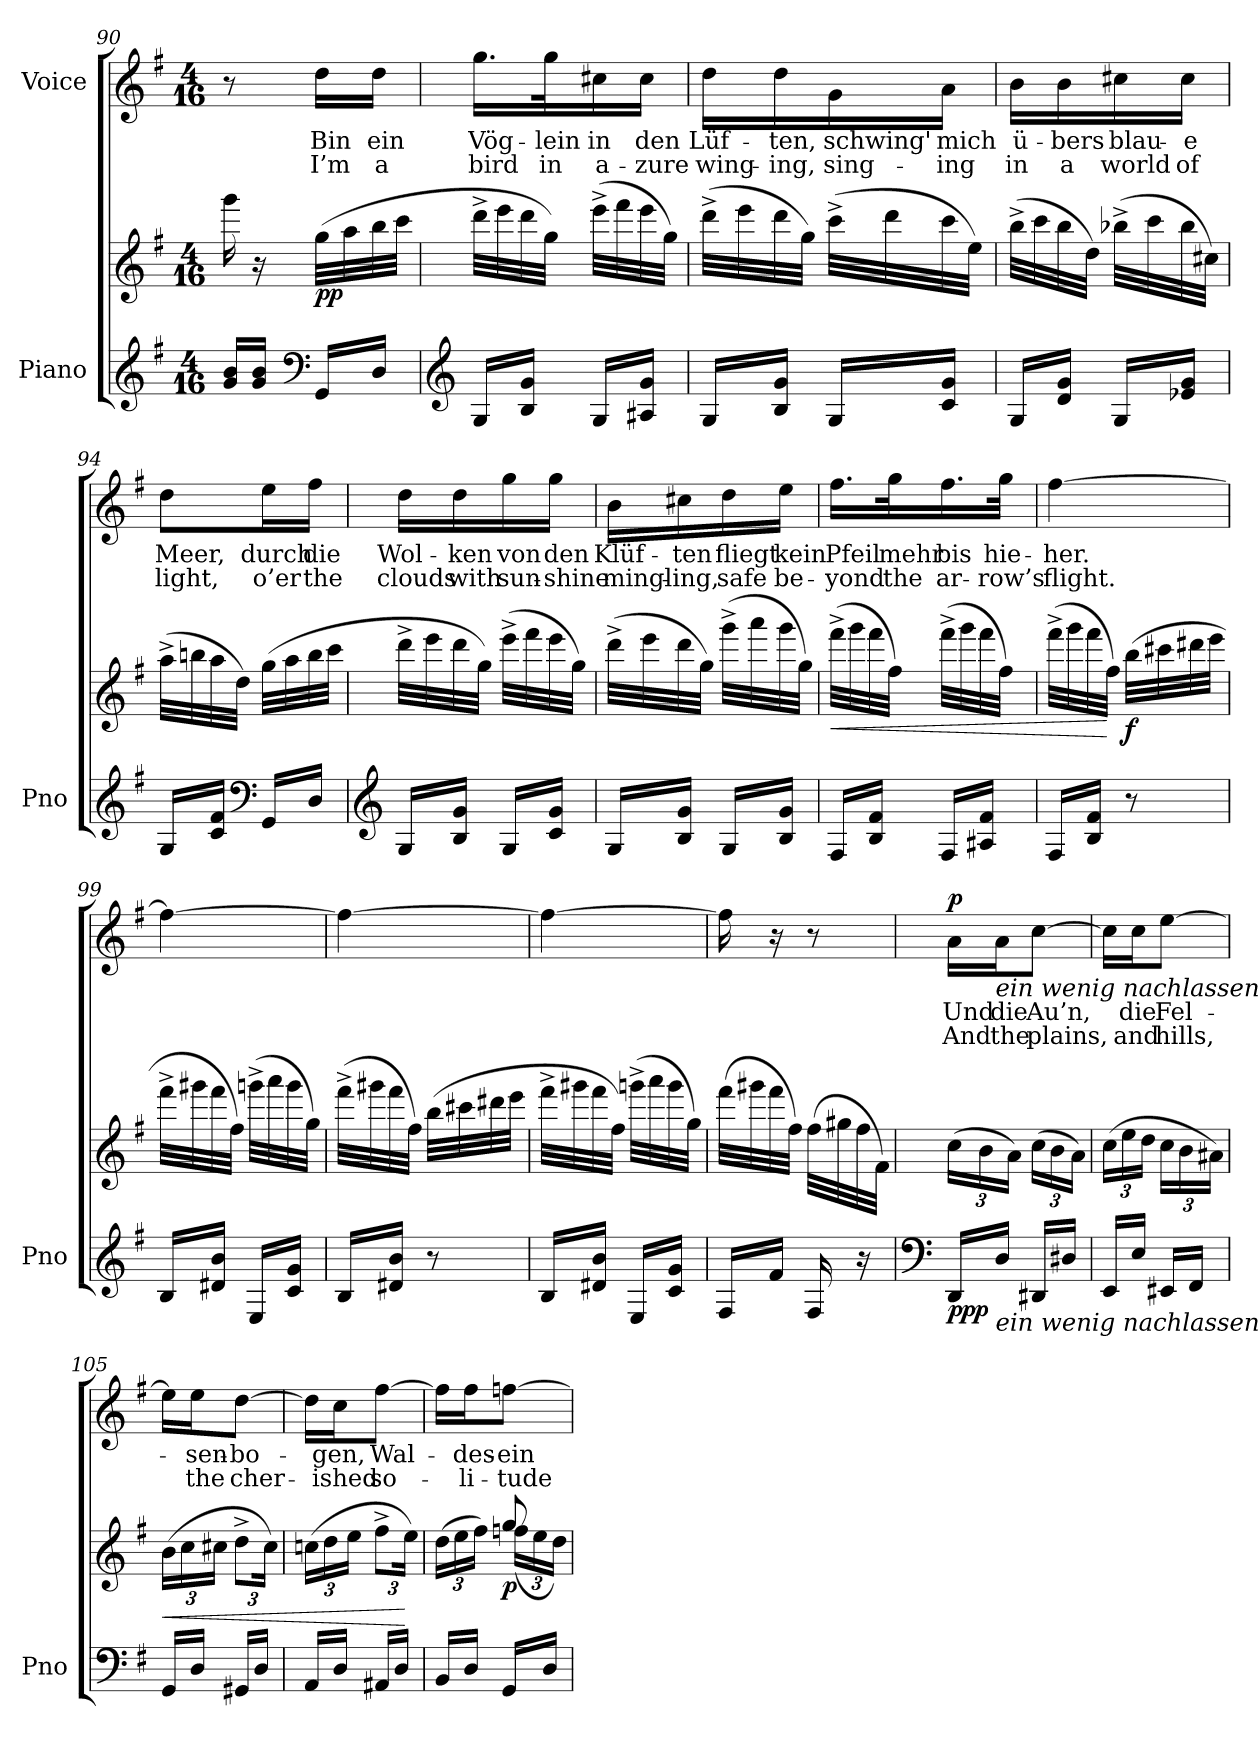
**kern	**kern	**dynam	**kern	**text	**text	**dynam
*part2	*part2	*part2	*part1	*part1	*part1	*part1
*staff3	*staff2	*staff2/3	*staff1	*staff1	*staff1	*staff1
*I"Piano	*	*	*I"Voice	*	*	*
*I'Pno	*	*	*	*	*	*
*clefG2	*clefG2	*	*clefG2	*	*	*
*k[f#]	*k[f#]	*	*k[f#]	*	*	*
*M4/16	*M4/16	*	*M4/16	*	*	*
=90	=90	=90	=90	=90	=90	=90
16g/ 16b/LL	16ggg\	.	8r	.	.	.
16g/ 16b/JJ	16r	.	.	.	.	.
*clefF4	*	*	*	*	*	*
!	!	!LO:DY:b	!	!LO:LY:b	!LO:LY:b	!
16GG/LL	(32gg\LLL	pp	16dd\LL	Bin	I’m	.
.	32aa\	.	.	.	.	.
!	!	!	!	!LO:LY:b	!LO:LY:b	!
16D/JJ	32bb\	.	16dd\JJ	ein	a	.
.	32ccc\JJJ	.	.	.	.	.
=91	=91	=91	=91	=91	=91	=91
*clefG2	*	*	*	*	*	*
!	!	!	!	!LO:LY:b	!LO:LY:b	!
16G/LL	32ddd^\LLL	.	16.gg\LL	Vög-	bird	.
.	32eee\	.	.	.	.	.
16B/ 16g/JJ	32ddd\	.	.	.	.	.
!	!	!	!	!LO:LY:b	!LO:LY:b	!
.	32gg\JJJ)	.	32gg\K	-lein	in	.
!	!	!	!	!LO:LY:b	!LO:LY:b	!
16G/LL	(32eee^\LLL	.	16cc#X\	in	a-	.
.	32fff#\	.	.	.	.	.
!	!	!	!	!LO:LY:b	!LO:LY:b	!
16A#X/ 16g/JJ	32eee\	.	16cc#\JJ	den	-zure	.
.	32gg\JJJ)	.	.	.	.	.
!!LO:LB:g=z
=92	=92	=92	=92	=92	=92	=92
!	!	!	!	!LO:LY:b	!LO:LY:b	!
16G/LL	(32ddd^\LLL	.	16dd\LL	Lüf-	wing-	.
.	32eee\	.	.	.	.	.
!	!	!	!	!LO:LY:b	!LO:LY:b	!
16B/ 16g/JJ	32ddd\	.	16dd\	-ten,	-ing,	.
.	32gg\JJJ)	.	.	.	.	.
!	!	!	!	!LO:LY:b	!LO:LY:b	!
16G/LL	(32ccc^\LLL	.	16g\	schwing'	sing-	.
.	32ddd\	.	.	.	.	.
!	!	!	!	!LO:LY:b	!LO:LY:b	!
16c/ 16g/JJ	32ccc\	.	16a\JJ	mich	-ing	.
.	32ee\JJJ)	.	.	.	.	.
=93	=93	=93	=93	=93	=93	=93
!	!	!	!	!LO:LY:b	!LO:LY:b	!
16G/LL	(32bb^\LLL	.	16b\LL	ü-	in	.
.	32ccc\	.	.	.	.	.
!	!	!	!	!LO:LY:b	!LO:LY:b	!
16d/ 16g/JJ	32bb\	.	16b\	-bers	a	.
.	32dd\JJJ)	.	.	.	.	.
!	!	!	!	!LO:LY:b	!LO:LY:b	!
16G/LL	(32bb-X^\LLL	.	16cc#X\	blau-	world	.
.	32ccc\	.	.	.	.	.
!	!	!	!	!LO:LY:b	!LO:LY:b	!
16e-X/ 16g/JJ	32bb-\	.	16cc#\JJ	-e	of	.
.	32cc#X\JJJ)	.	.	.	.	.
=94	=94	=94	=94	=94	=94	=94
!	!	!	!	!LO:LY:b	!LO:LY:b	!
16G/LL	(32aa^\LLL	.	8dd\L	Meer,	light,	.
.	32bbn\	.	.	.	.	.
16c/ 16f#/JJ	32aa\	.	.	.	.	.
.	32dd\JJJ)	.	.	.	.	.
*clefF4	*	*	*	*	*	*
!	!	!	!	!LO:LY:b	!LO:LY:b	!
16GG/LL	(32gg\LLL	.	16ee\L	durch	o’er	.
.	32aa\	.	.	.	.	.
!	!	!	!	!LO:LY:b	!LO:LY:b	!
16D/JJ	32bb\	.	16ff#\JJ	die	the	.
.	32ccc\JJJ	.	.	.	.	.
=95	=95	=95	=95	=95	=95	=95
*clefG2	*	*	*	*	*	*
!	!	!	!	!LO:LY:b	!LO:LY:b	!
16G/LL	32ddd^\LLL	.	16dd\LL	Wol-	clouds	.
.	32eee\	.	.	.	.	.
!	!	!	!	!LO:LY:b	!LO:LY:b	!
16B/ 16g/JJ	32ddd\	.	16dd\	-ken	with	.
.	32gg\JJJ)	.	.	.	.	.
!	!	!	!	!LO:LY:b	!LO:LY:b	!
16G/LL	(32eee^\LLL	.	16gg\	von	sun-	.
.	32fff#\	.	.	.	.	.
!	!	!	!	!LO:LY:b	!LO:LY:b	!
16c/ 16g/JJ	32eee\	.	16gg\JJ	den	-shine	.
.	32gg\JJJ)	.	.	.	.	.
!!LO:PB:g=z
=96	=96	=96	=96	=96	=96	=96
!	!	!	!	!LO:LY:b	!LO:LY:b	!
16G/LL	(32ddd^\LLL	.	16b\LL	Klüf-	mingl-	.
.	32eee\	.	.	.	.	.
!	!	!	!	!LO:LY:b	!LO:LY:b	!
16B/ 16g/JJ	32ddd\	.	16cc#X\	-ten	-ing,	.
.	32gg\JJJ)	.	.	.	.	.
!	!	!	!	!LO:LY:b	!LO:LY:b	!
16G/LL	(32ggg^\LLL	.	16dd\	fliegt	safe	.
.	32aaa\	.	.	.	.	.
!	!	!	!	!LO:LY:b	!LO:LY:b	!
16B/ 16g/JJ	32ggg\	.	16ee\JJ	kein	be-	.
.	32gg\JJJ)	.	.	.	.	.
=97	=97	=97	=97	=97	=97	=97
!	!	!LO:HP:b	!	!LO:LY:b	!LO:LY:b	!
16F#/LL	(32fff#^\LLL	<	16.ff#\LL	Pfeil	-yond	.
.	32ggg\	.	.	.	.	.
16B/ 16f#/JJ	32fff#\	.	.	.	.	.
!	!	!	!	!LO:LY:b	!LO:LY:b	!
.	32ff#\JJJ)	.	32gg\K	mehr	the	.
!	!	!	!	!LO:LY:b	!LO:LY:b	!
16F#/LL	(32fff#^\LLL	.	16.ff#\	bis	ar-	.
.	32ggg\	.	.	.	.	.
16A#X/ 16f#/JJ	32fff#\	.	.	.	.	.
!	!	!	!	!LO:LY:b	!LO:LY:b	!
.	32ff#\JJJ)	.	32gg\JJk	hie-	-row’s	.
=98	=98	=98	=98	=98	=98	=98
!	!	!	!	!LO:LY:b	!LO:LY:b	!
16F#/LL	(32fff#^\LLL	.	[4ff#\	-her.	flight.	.
.	32ggg\	.	.	.	.	.
16B/ 16f#/JJ	32fff#\	.	.	.	.	.
.	32ff#\JJJ)	[	.	.	.	.
!	!	!LO:DY:b	!	!	!	!
8r	(32bb\LLL	f	.	.	.	.
.	32ccc#X\	.	.	.	.	.
.	32ddd#X\	.	.	.	.	.
.	32eee\JJJ	.	.	.	.	.
=99	=99	=99	=99	=99	=99	=99
16B/LL	32fff#^\LLL	.	4ff#\_	.	.	.
.	32ggg#X\	.	.	.	.	.
16d#X/ 16b/JJ	32fff#\	.	.	.	.	.
.	32ff#\JJJ)	.	.	.	.	.
16E/LL	(32gggn^\LLL	.	.	.	.	.
.	32aaa\	.	.	.	.	.
16c/ 16g/JJ	32ggg\	.	.	.	.	.
.	32gg\JJJ)	.	.	.	.	.
=100	=100	=100	=100	=100	=100	=100
16B/LL	(32fff#^\LLL	.	4ff#\_	.	.	.
.	32ggg#X\	.	.	.	.	.
16d#X/ 16b/JJ	32fff#\	.	.	.	.	.
.	32ff#\JJJ)	.	.	.	.	.
8r	(32bb\LLL	.	.	.	.	.
.	32ccc#X\	.	.	.	.	.
.	32ddd#X\	.	.	.	.	.
.	32eee\JJJ	.	.	.	.	.
!!LO:LB:g=z
=101	=101	=101	=101	=101	=101	=101
16B/LL	32fff#^\LLL	.	4ff#\_	.	.	.
.	32ggg#X\	.	.	.	.	.
16d#X/ 16b/JJ	32fff#\	.	.	.	.	.
.	32ff#\JJJ)	.	.	.	.	.
16E/LL	(32gggn^\LLL	.	.	.	.	.
.	32aaa\	.	.	.	.	.
16c/ 16g/JJ	32ggg\	.	.	.	.	.
.	32gg\JJJ)	.	.	.	.	.
=102	=102	=102	=102	=102	=102	=102
16F#/LL	(32fff#\LLL	.	16ff#\]	.	.	.
.	32ggg#X\	.	.	.	.	.
16f#/JJ	32fff#\	.	16r	.	.	.
.	32ff#\JJJ)	.	.	.	.	.
16F#/	(32ff#\LLL	.	8r	.	.	.
.	32gg#X\	.	.	.	.	.
16r	32ff#\	.	.	.	.	.
.	32f#\JJJ)	.	.	.	.	.
=103	=103	=103	=103	=103	=103	=103
*clefF4	*	*	*	*	*	*
*	*Xbrackettup	*	*	*	*	*
!	!	!LO:DY:b=2	!	!LO:LY:b	!LO:LY:b	!
!	!	!LO:DY:n=1:b	!	!	!	!LO:DY:b
16DD/LL	(24cc\LL	pp p	16a\LL	Und	And	p
.	24b\	.	.	.	.	.
!	!	!	!LO:TX:b:i:t=ein wenig nachlassend	!	!	!
!LO:TX:b:i:t=ein wenig nachlassend	!	!	!	!	!	!
!	!	!	!	!LO:LY:b	!LO:LY:b	!
16D/JJ	.	.	16a\J	die	the	.
.	24a\JJ)	.	.	.	.	.
!	!	!	!	!LO:LY:b	!LO:LY:b	!
16DD#X/LL	(24cc\LL	.	[8cc\J	Au’n,	plains,	.
.	24b\	.	.	.	.	.
16D#X/JJ	.	.	.	.	.	.
.	24a\JJ)	.	.	.	.	.
=104	=104	=104	=104	=104	=104	=104
16EE/LL	(24cc\LL	.	16cc\LL]	.	.	.
.	24ee\	.	.	.	.	.
!	!	!	!	!LO:LY:b	!LO:LY:b	!
16E/JJ	.	.	16cc\J	die	and	.
.	24dd\JJ	.	.	.	.	.
!	!	!	!	!LO:LY:b	!LO:LY:b	!
16EE#X/LL	24cc\LL	.	[8ee\J	Fel-	hills,	.
.	24b\	.	.	.	.	.
16FF#/JJ	.	.	.	.	.	.
.	24a#X\JJ)	.	.	.	.	.
=105	=105	=105	=105	=105	=105	=105
*	*brackettup	*	*	*	*	*
!	!	!LO:HP:b	!	!	!	!
16GG/LL	(24b\LL	<	16ee\LL]	.	.	.
.	24cc\	.	.	.	.	.
!	!	!	!	!LO:LY:b	!LO:LY:b	!
16D/JJ	.	.	16ee\J	-sen-	the	.
.	24cc#X\JJ	.	.	.	.	.
*	*Xbrackettup	*	*	*	*	*
!	!	!	!	!LO:LY:b	!LO:LY:b	!
16GG#X/LL	12dd^\L	.	[8dd\J	-bo-	cher-	.
16D/JJ	.	.	.	.	.	.
.	24cc#\Jk)	.	.	.	.	.
!!LO:LB:g=z
=106	=106	=106	=106	=106	=106	=106
16AA/LL	(24ccn\LL	.	16dd\LL]	.	.	.
.	24dd\	.	.	.	.	.
!	!	!	!	!LO:LY:b	!LO:LY:b	!
16D/JJ	.	.	16cc\J	-gen,	-ished	.
.	24ee\JJ	.	.	.	.	.
!	!	!	!	!LO:LY:b	!LO:LY:b	!
16AA#X/LL	12ff#^\L	.	[8ff#\J	Wal-	so-	.
16D/JJ	.	.	.	.	.	.
.	24ee\Jk)	[	.	.	.	.
=107	=107	=107	=107	=107	=107	=107
*	*^	*	*	*	*	*
16BB/LL	8ryy	(>24dd\LL	.	16ff#\LL]	.	.	.
.	.	24ee\	.	.	.	.	.
!	!	!	!	!	!LO:LY:b	!LO:LY:b	!
16D/JJ	.	.	.	16ff#\J	-des-	-li-	.
.	.	24ff#\JJ)	.	.	.	.	.
!	!	!	!LO:DY:b	!	!LO:LY:b	!LO:LY:b	!
16GG/LL	8gg/	(>24ffn\LL	p	[8ffn\J	-ein-	-tude	.
.	.	24ee\	.	.	.	.	.
16D/JJ	.	.	.	.	.	.	.
.	.	24dd\JJ)	.	.	.	.	.
*	*v	*v	*	*	*	*	*
=	=	=	=	=	=	=
*-	*-	*-	*-	*-	*-	*-
